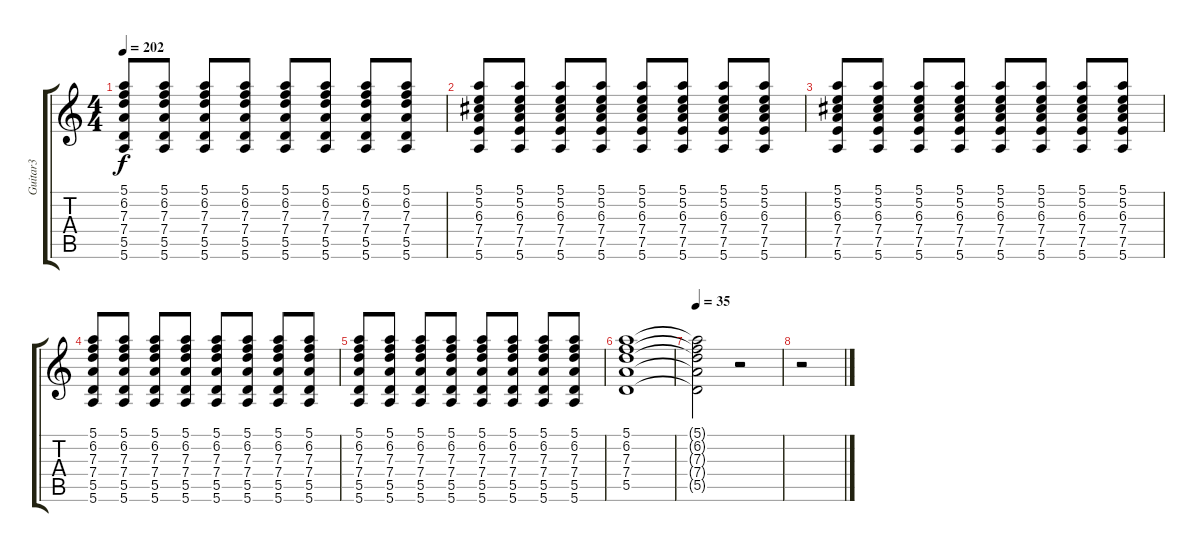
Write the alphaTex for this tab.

\track ("Guitar3" "Guitar3") {instrument distortionguitar}
\staff {score tabs}
\tuning (E4 B3 G3 D3 A2 E2) {hide}
\ts (4 4)
\tempo 202
\clef g2
\ks c
(5.1 6.2 7.3 7.4 5.5 5.6).8{dy f} (5.1 6.2 7.3 7.4 5.5 5.6).8 (5.1 6.2 7.3 7.4 5.5 5.6).8 (5.1 6.2 7.3 7.4 5.5 5.6).8 (5.1 6.2 7.3 7.4 5.5 5.6).8 (5.1 6.2 7.3 7.4 5.5 5.6).8 (5.1 6.2 7.3 7.4 5.5 5.6).8 (5.1 6.2 7.3 7.4 5.5 5.6).8 |
(5.1 5.2 6.3 7.4 7.5 5.6).8 (5.1 5.2 6.3 7.4 7.5 5.6).8 (5.1 5.2 6.3 7.4 7.5 5.6).8 (5.1 5.2 6.3 7.4 7.5 5.6).8 (5.1 5.2 6.3 7.4 7.5 5.6).8 (5.1 5.2 6.3 7.4 7.5 5.6).8 (5.1 5.2 6.3 7.4 7.5 5.6).8 (5.1 5.2 6.3 7.4 7.5 5.6).8 |
(5.1 5.2 6.3 7.4 7.5 5.6).8 (5.1 5.2 6.3 7.4 7.5 5.6).8 (5.1 5.2 6.3 7.4 7.5 5.6).8 (5.1 5.2 6.3 7.4 7.5 5.6).8 (5.1 5.2 6.3 7.4 7.5 5.6).8 (5.1 5.2 6.3 7.4 7.5 5.6).8 (5.1 5.2 6.3 7.4 7.5 5.6).8 (5.1 5.2 6.3 7.4 7.5 5.6).8 |
(5.1 6.2 7.3 7.4 5.5 5.6).8 (5.1 6.2 7.3 7.4 5.5 5.6).8 (5.1 6.2 7.3 7.4 5.5 5.6).8 (5.1 6.2 7.3 7.4 5.5 5.6).8 (5.1 6.2 7.3 7.4 5.5 5.6).8 (5.1 6.2 7.3 7.4 5.5 5.6).8 (5.1 6.2 7.3 7.4 5.5 5.6).8 (5.1 6.2 7.3 7.4 5.5 5.6).8 |
(5.1 6.2 7.3 7.4 5.5 5.6).8 (5.1 6.2 7.3 7.4 5.5 5.6).8 (5.1 6.2 7.3 7.4 5.5 5.6).8 (5.1 6.2 7.3 7.4 5.5 5.6).8 (5.1 6.2 7.3 7.4 5.5 5.6).8 (5.1 6.2 7.3 7.4 5.5 5.6).8 (5.1 6.2 7.3 7.4 5.5 5.6).8 (5.1 6.2 7.3 7.4 5.5 5.6).8 |
(5.1 6.2 7.3 7.4 5.5).1 |
\tempo 35
(5.1{t} 6.2{t} 7.3{t} 7.4{t} 5.5{t}).2 r.2 |
r.2
